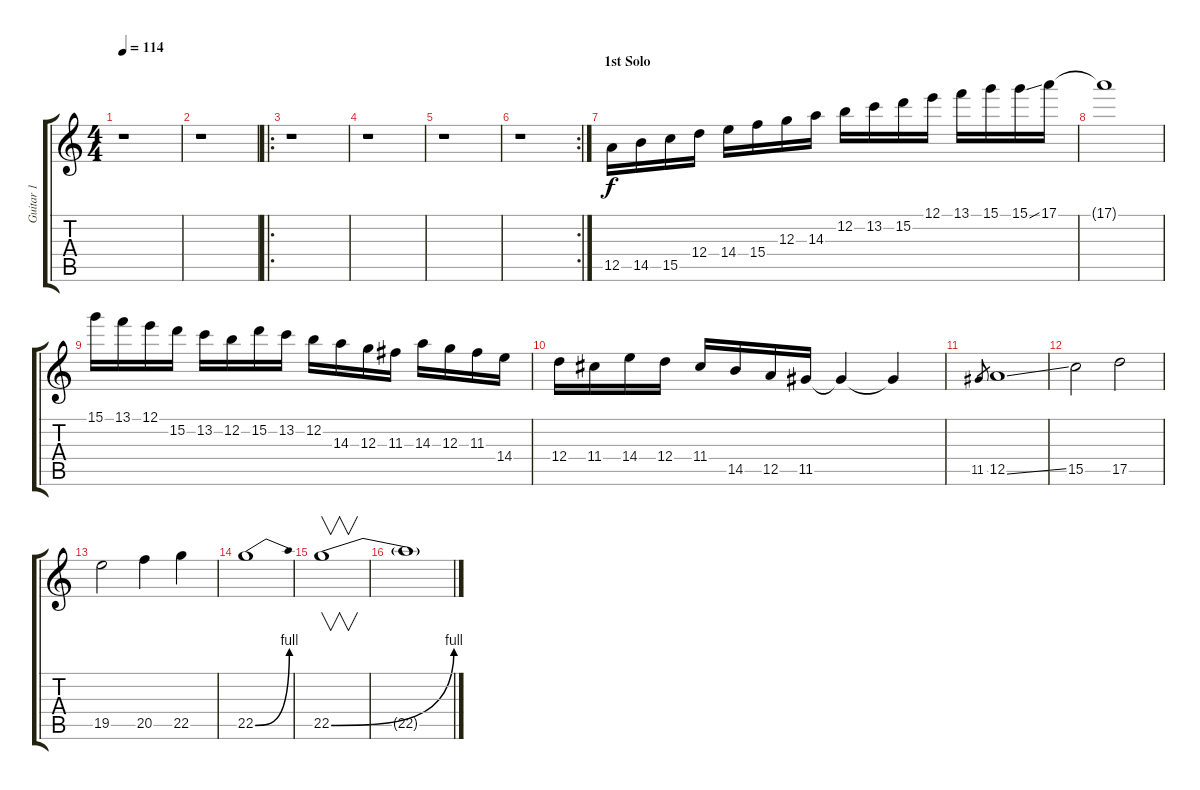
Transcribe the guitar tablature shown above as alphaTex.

\track ("Guitar 1" "Guitar 1") {instrument distortionguitar}
\staff {score tabs}
\tuning (E4 B3 G3 D3 A2 E2) {hide}
\ts (4 4)
\tempo 114
\clef g2
\ks c
r.1{dy f instrument distortionguitar} |
r.1 |
\ro
r.1 |
r.1 |
r.1 |
\rc 2
r.1 |
\section ("" "1st Solo")
12.5.16 14.5.16 15.5.16 12.4.16 14.4.16 15.4.16 12.3.16 14.3.16 12.2.16 13.2.16 15.2.16 12.1.16 13.1.16 15.1.16 15.1{ss}.16 17.1.16 |
17.1{t}.1 |
15.1.16 13.1.16 12.1.16 15.2.16 13.2.16 12.2.16 15.2.16 13.2.16 12.2.16 14.3.16 12.3.16 11.3.16 14.3.16 12.3.16 11.3.16 14.4.16 |
12.4.16 11.4.16 14.4.16 12.4.16 11.4.16 14.5.16 12.5.16 11.5.16 11.5{t}.4 11.5{t}.4 |
11.5.8{gr} 12.5{ss}.1 |
15.5.2 17.5.2 |
19.5.2 20.5.4 22.5.4 |
22.5{be (bend 0 0 60 4)}.1 |
22.5{be (bend 0 0 60 4)}.1{v} |
22.5{t}.1
